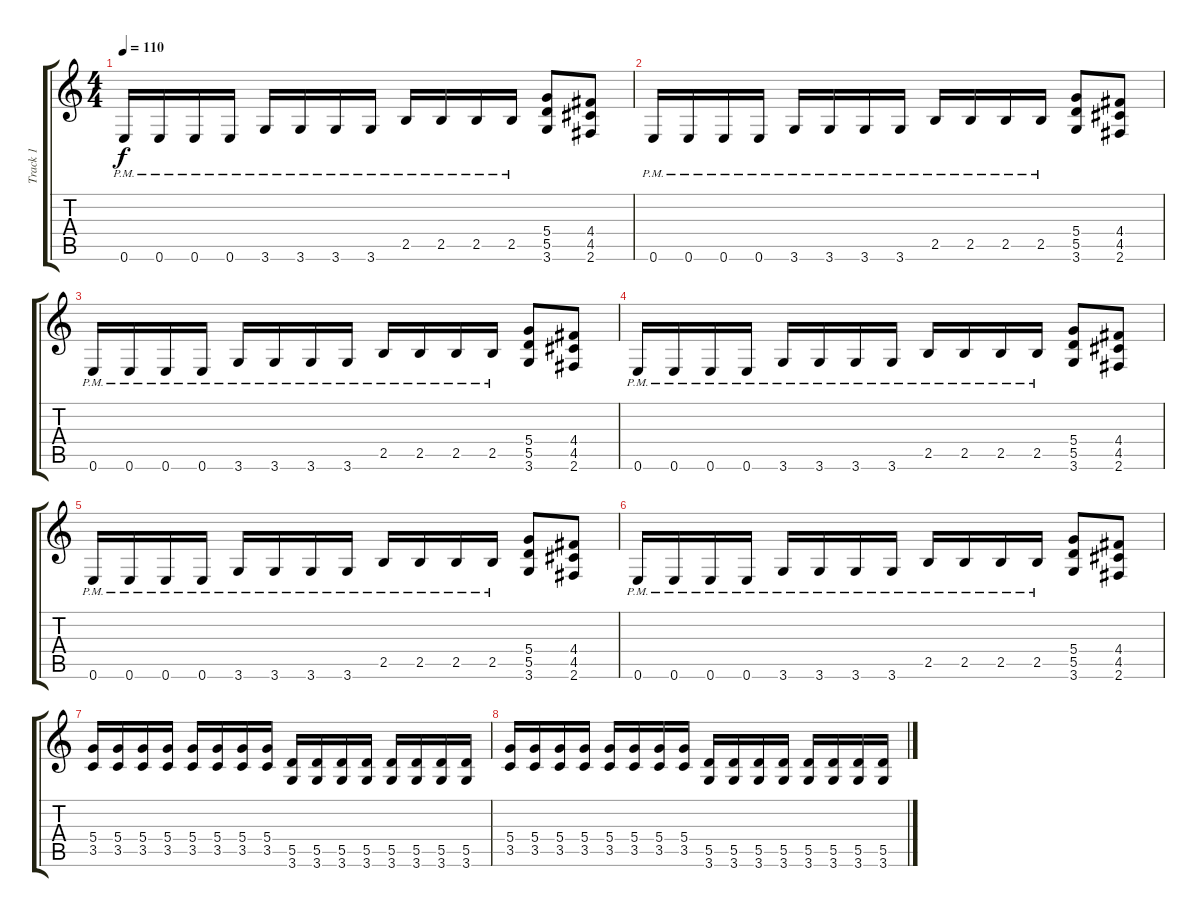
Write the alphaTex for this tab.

\track ("Track 1" "Track 1") {instrument distortionguitar}
\staff {score tabs}
\tuning (E4 B3 G3 D3 A2 E2) {hide}
\ts (4 4)
\tempo 110
\clef g2
\ks c
0.6{pm}.16{dy f} 0.6{pm}.16 0.6{pm}.16 0.6{pm}.16 3.6{pm}.16 3.6{pm}.16 3.6{pm}.16 3.6{pm}.16 2.5{pm}.16 2.5{pm}.16 2.5{pm}.16 2.5{pm}.16 (5.4 5.5 3.6).8 (4.4 4.5 2.6).8 |
0.6{pm}.16 0.6{pm}.16 0.6{pm}.16 0.6{pm}.16 3.6{pm}.16 3.6{pm}.16 3.6{pm}.16 3.6{pm}.16 2.5{pm}.16 2.5{pm}.16 2.5{pm}.16 2.5{pm}.16 (5.4 5.5 3.6).8 (4.4 4.5 2.6).8 |
0.6{pm}.16 0.6{pm}.16 0.6{pm}.16 0.6{pm}.16 3.6{pm}.16 3.6{pm}.16 3.6{pm}.16 3.6{pm}.16 2.5{pm}.16 2.5{pm}.16 2.5{pm}.16 2.5{pm}.16 (5.4 5.5 3.6).8 (4.4 4.5 2.6).8 |
0.6{pm}.16 0.6{pm}.16 0.6{pm}.16 0.6{pm}.16 3.6{pm}.16 3.6{pm}.16 3.6{pm}.16 3.6{pm}.16 2.5{pm}.16 2.5{pm}.16 2.5{pm}.16 2.5{pm}.16 (5.4 5.5 3.6).8 (4.4 4.5 2.6).8 |
0.6{pm}.16 0.6{pm}.16 0.6{pm}.16 0.6{pm}.16 3.6{pm}.16 3.6{pm}.16 3.6{pm}.16 3.6{pm}.16 2.5{pm}.16 2.5{pm}.16 2.5{pm}.16 2.5{pm}.16 (5.4 5.5 3.6).8 (4.4 4.5 2.6).8 |
0.6{pm}.16 0.6{pm}.16 0.6{pm}.16 0.6{pm}.16 3.6{pm}.16 3.6{pm}.16 3.6{pm}.16 3.6{pm}.16 2.5{pm}.16 2.5{pm}.16 2.5{pm}.16 2.5{pm}.16 (5.4 5.5 3.6).8 (4.4 4.5 2.6).8 |
(5.4 3.5).16 (5.4 3.5).16 (5.4 3.5).16 (5.4 3.5).16 (5.4 3.5).16 (5.4 3.5).16 (5.4 3.5).16 (5.4 3.5).16 (5.5 3.6).16 (5.5 3.6).16 (5.5 3.6).16 (5.5 3.6).16 (5.5 3.6).16 (5.5 3.6).16 (5.5 3.6).16 (5.5 3.6).16 |
(5.4 3.5).16 (5.4 3.5).16 (5.4 3.5).16 (5.4 3.5).16 (5.4 3.5).16 (5.4 3.5).16 (5.4 3.5).16 (5.4 3.5).16 (5.5 3.6).16 (5.5 3.6).16 (5.5 3.6).16 (5.5 3.6).16 (5.5 3.6).16 (5.5 3.6).16 (5.5 3.6).16 (5.5 3.6).16
